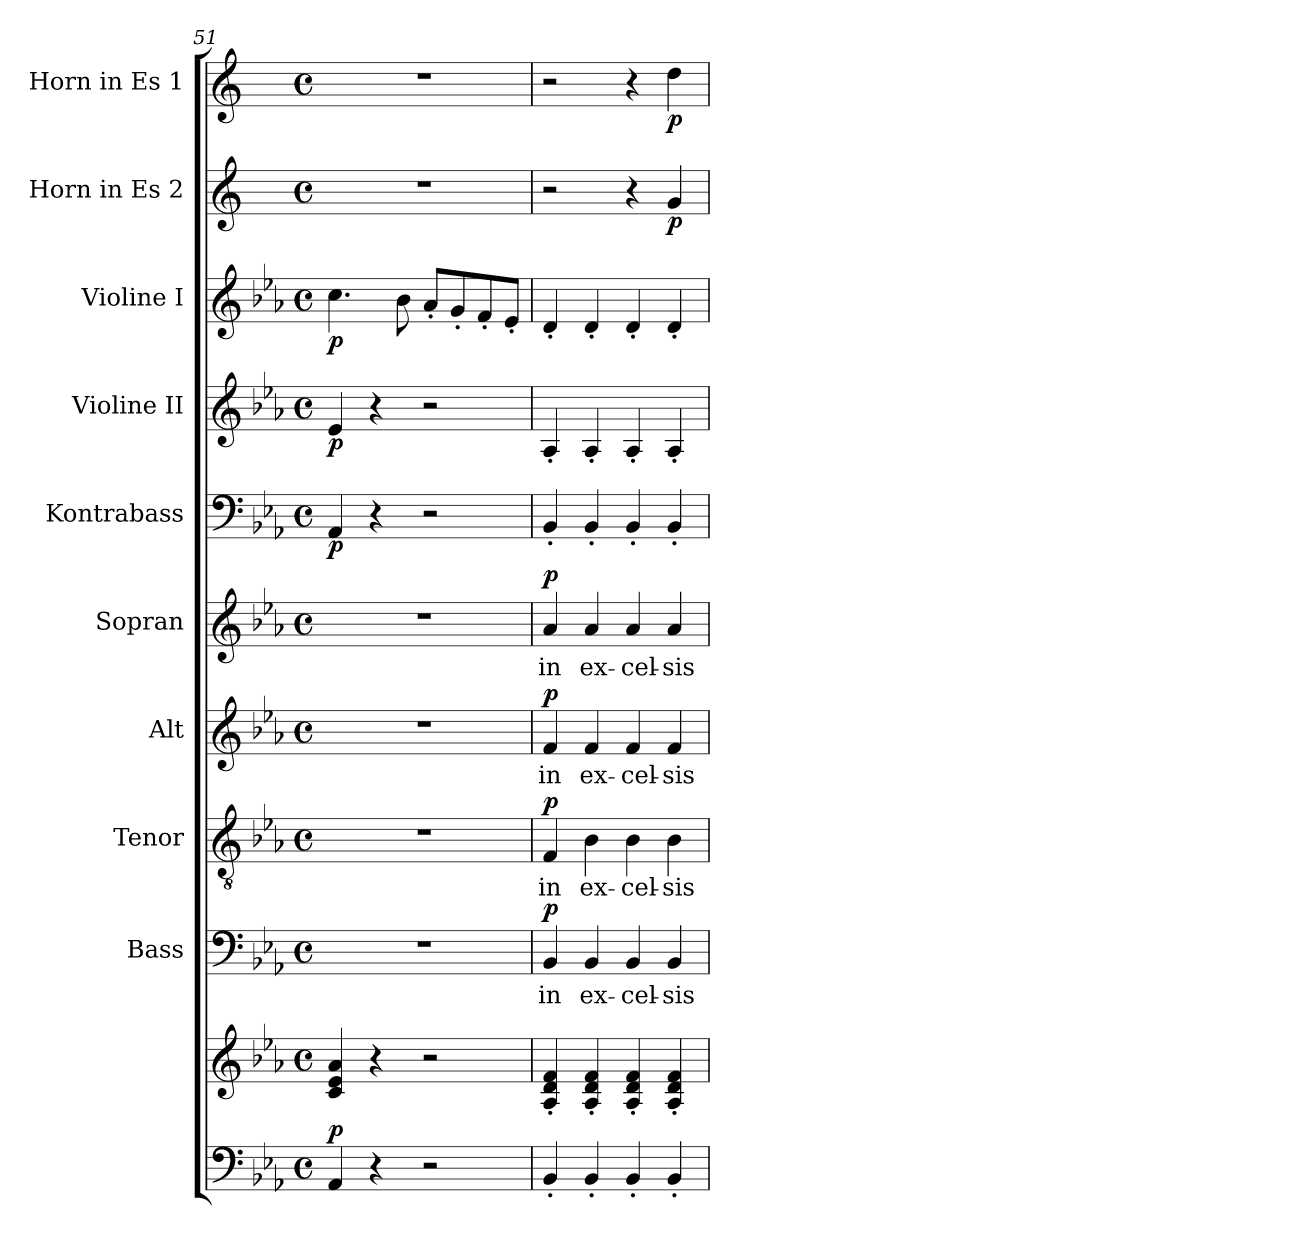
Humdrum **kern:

**kern	**kern	**dynam	**kern	**text	**dynam	**kern	**text	**dynam	**kern	**text	**dynam	**kern	**text	**dynam	**kern	**dynam	**kern	**dynam	**kern	**dynam	**kern	**dynam	**kern	**dynam
*part10	*part10	*part10	*part9	*part9	*part9	*part8	*part8	*part8	*part7	*part7	*part7	*part6	*part6	*part6	*part5	*part5	*part4	*part4	*part3	*part3	*part2	*part2	*part1	*part1
*staff11	*staff10	*staff10/11	*staff9	*staff9	*staff9	*staff8	*staff8	*staff8	*staff7	*staff7	*staff7	*staff6	*staff6	*staff6	*staff5	*staff5	*staff4	*staff4	*staff3	*staff3	*staff2	*staff2	*staff1	*staff1
*	*	*	*I"Bass	*	*	*I"Tenor	*	*	*I"Alt	*	*	*I"Sopran	*	*	*I"Kontrabass	*	*I"Violine II	*	*I"Violine I	*	*I"Horn in Es 2	*	*I"Horn in Es 1	*
*	*	*	*I'B.	*	*	*I'T.	*	*	*I'A.	*	*	*I'S.	*	*	*I'Kb.	*	*I'Vl. II	*	*I'Vl. I	*	*I'Hr. Es 2	*	*I'Hr. Es 1	*
*clefF4	*clefG2	*	*clefF4	*	*	*clefGv2	*	*	*clefG2	*	*	*clefG2	*	*	*clefF4	*	*clefG2	*	*clefG2	*	*clefG2	*	*clefG2	*
*	*	*	*	*	*	*	*	*	*	*	*	*	*	*	*ITrd7c12	*	*	*	*	*	*ITrd4c7	*	*ITrd4c7	*
*k[b-e-a-]	*k[b-e-a-]	*	*k[b-e-a-]	*	*	*k[b-e-a-]	*	*	*k[b-e-a-]	*	*	*k[b-e-a-]	*	*	*k[b-e-a-]	*	*k[b-e-a-]	*	*k[b-e-a-]	*	*k[b-]	*	*k[b-]	*
*E-:	*E-:	*	*E-:	*	*	*E-:	*	*	*E-:	*	*	*E-:	*	*	*E-:	*	*E-:	*	*E-:	*	*F:	*	*F:	*
*M4/4	*M4/4	*	*M4/4	*	*	*M4/4	*	*	*M4/4	*	*	*M4/4	*	*	*M4/4	*	*M4/4	*	*M4/4	*	*M4/4	*	*M4/4	*
*met(c)	*met(c)	*	*met(c)	*	*	*met(c)	*	*	*met(c)	*	*	*met(c)	*	*	*met(c)	*	*met(c)	*	*met(c)	*	*met(c)	*	*met(c)	*
=51	=51	=51	=51	=51	=51	=51	=51	=51	=51	=51	=51	=51	=51	=51	=51	=51	=51	=51	=51	=51	=51	=51	=51	=51
!	!	!LO:DY:a=2	!	!	!	!	!	!	!	!	!	!	!	!	!	!LO:DY:b	!	!LO:DY:b	!	!LO:DY:b	!	!	!	!
4AA-/	4c/ 4e-/ 4a-/	p	1r	.	.	1r	.	.	1r	.	.	1r	.	.	4AAA-/	p	4e-/	p	4.cc\	p	1r	.	1r	.
4r	4r	.	.	.	.	.	.	.	.	.	.	.	.	.	4r	.	4r	.	.	.	.	.	.	.
.	.	.	.	.	.	.	.	.	.	.	.	.	.	.	.	.	.	.	8b-\	.	.	.	.	.
2r	2r	.	.	.	.	.	.	.	.	.	.	.	.	.	2r	.	2r	.	8a-'</L	.	.	.	.	.
.	.	.	.	.	.	.	.	.	.	.	.	.	.	.	.	.	.	.	8g'</	.	.	.	.	.
.	.	.	.	.	.	.	.	.	.	.	.	.	.	.	.	.	.	.	8f'</	.	.	.	.	.
.	.	.	.	.	.	.	.	.	.	.	.	.	.	.	.	.	.	.	8e-'</J	.	.	.	.	.
=52	=52	=52	=52	=52	=52	=52	=52	=52	=52	=52	=52	=52	=52	=52	=52	=52	=52	=52	=52	=52	=52	=52	=52	=52
!	!	!	!	!LO:LY:b	!LO:DY:a	!	!LO:LY:b	!LO:DY:a	!	!LO:LY:b	!LO:DY:a	!	!LO:LY:b	!LO:DY:a	!	!	!	!	!	!	!	!	!	!
4BB-'</	4A-/'< 4d/'< 4f/'<	.	4BB-/	in	p	4F/	in	p	4f/	in	p	4a-/	in	p	4BBB-'</	.	4A-'</	.	4d'</	.	2r	.	2r	.
!	!	!	!	!LO:LY:b	!	!	!LO:LY:b	!	!	!LO:LY:b	!	!	!LO:LY:b	!	!	!	!	!	!	!	!	!	!	!
4BB-'</	4A-/'< 4d/'< 4f/'<	.	4BB-/	ex-	.	4B-\	ex-	.	4f/	ex-	.	4a-/	ex-	.	4BBB-'</	.	4A-'</	.	4d'</	.	.	.	.	.
!	!	!	!	!LO:LY:b	!	!	!LO:LY:b	!	!	!LO:LY:b	!	!	!LO:LY:b	!	!	!	!	!	!	!	!	!	!	!
4BB-'</	4A-/'< 4d/'< 4f/'<	.	4BB-/	-cel-	.	4B-\	-cel-	.	4f/	-cel-	.	4a-/	-cel-	.	4BBB-'</	.	4A-'</	.	4d'</	.	4r	.	4r	.
!	!	!	!	!LO:LY:b	!	!	!LO:LY:b	!	!	!LO:LY:b	!	!	!LO:LY:b	!	!	!	!	!	!	!	!	!LO:DY:b	!	!LO:DY:b
4BB-'</	4A-/'< 4d/'< 4f/'<	.	4BB-/	-sis	.	4B-\	-sis	.	4f/	-sis	.	4a-/	-sis	.	4BBB-'</	.	4A-'</	.	4d'</	.	4c/	p	4g\	p
=	=	=	=	=	=	=	=	=	=	=	=	=	=	=	=	=	=	=	=	=	=	=	=	=
*-	*-	*-	*-	*-	*-	*-	*-	*-	*-	*-	*-	*-	*-	*-	*-	*-	*-	*-	*-	*-	*-	*-	*-	*-
